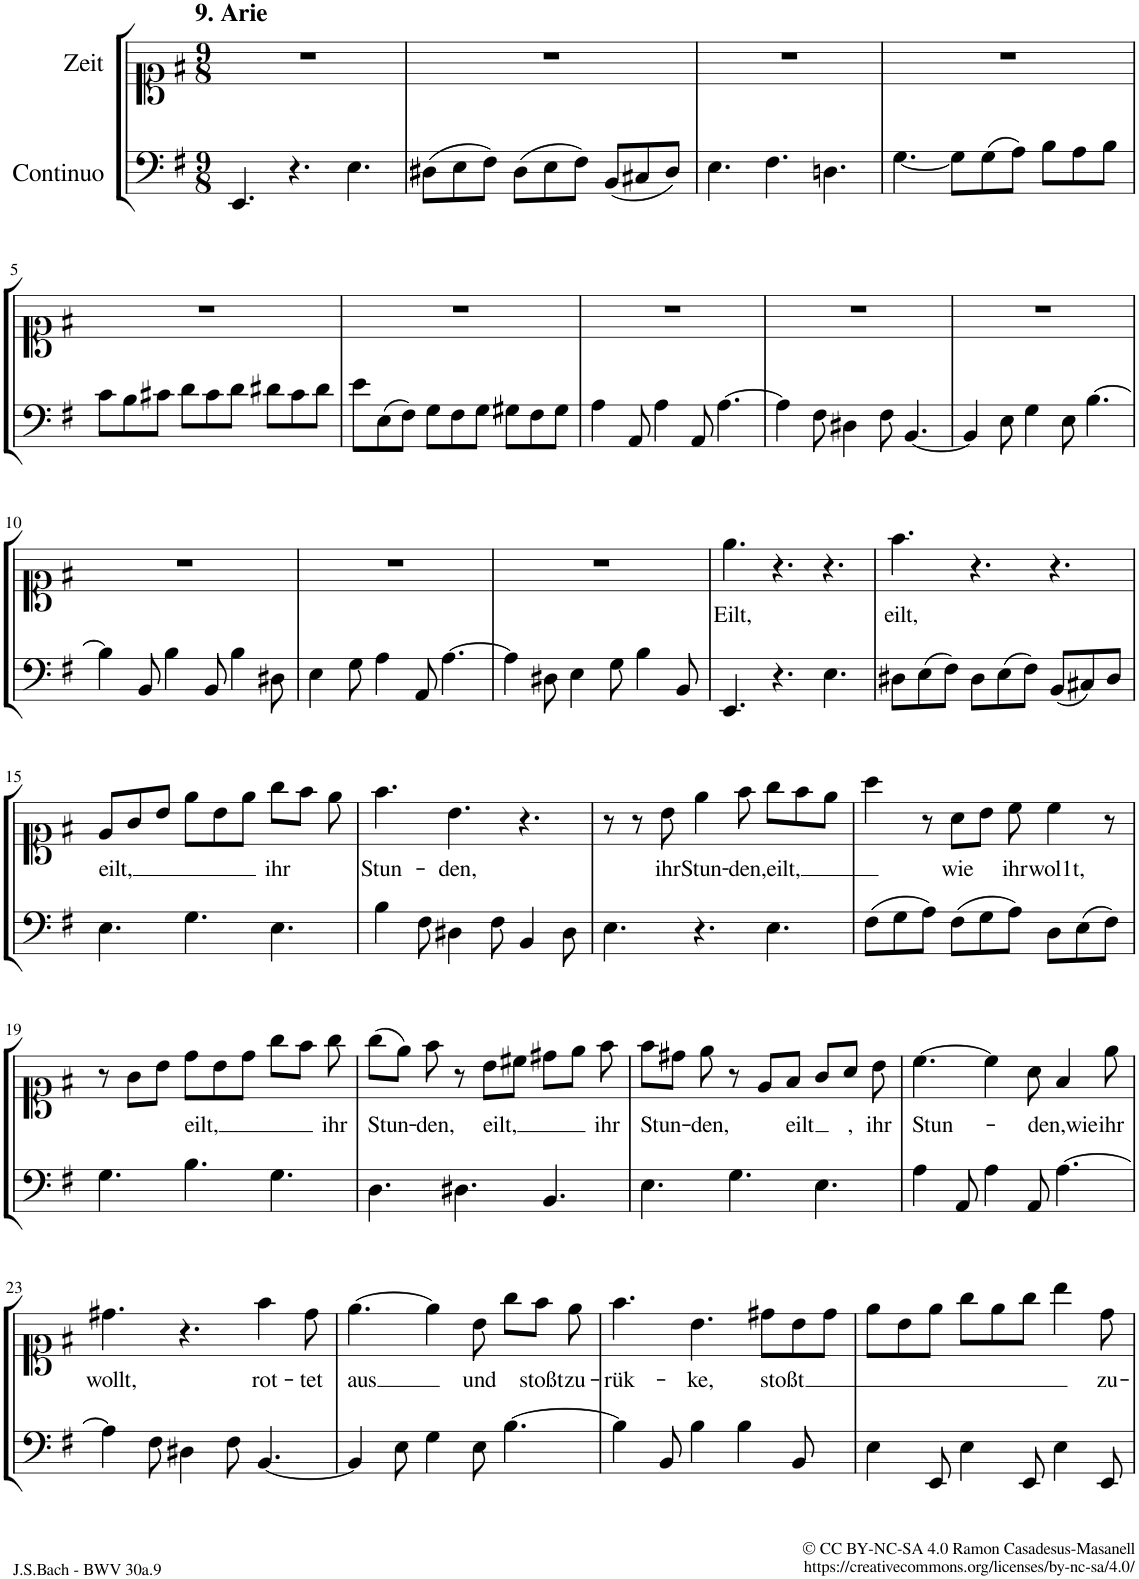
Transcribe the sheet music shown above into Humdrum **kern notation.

**kern	**kern	**text
*part2	*part1	*part1
*staff2	*staff1	*staff1
*I"Continuo	*I"Zeit	*
*clefF4	*clefC1	*
*k[f#]	*k[f#]	*
*M9/8	*M9/8	*
=1	=1	=1
!	!LO:TX:a:B:t=9. Arie	!
4.EE/	8%9r	.
4.r	.	.
4.E\	.	.
=2	=2	=2
(8D#X\L	8%9r	.
8E\	.	.
8F#\J)	.	.
(8D#\L	.	.
8E\	.	.
8F#\J)	.	.
(8BB/L	.	.
8C#X/	.	.
8D#/J)	.	.
=3	=3	=3
4.E\	8%9r	.
4.F#\	.	.
4.Dn\	.	.
=4	=4	=4
[<4.G\	8%9r	.
8G\L]	.	.
(8G\	.	.
8A\J)	.	.
8B\L	.	.
8A\	.	.
8B\J	.	.
!!LO:LB:g=z
=5	=5	=5
8c\L	8%9r	.
8B\	.	.
8c#X\J	.	.
8d\L	.	.
8c#\	.	.
8d\J	.	.
8d#X\L	.	.
8c#\	.	.
8d#\J	.	.
=6	=6	=6
8e\L	8%9r	.
(8E\	.	.
8F#\J)	.	.
8G\L	.	.
8F#\	.	.
8G\J	.	.
8G#X\L	.	.
8F#\	.	.
8G#\J	.	.
=7	=7	=7
4A\	8%9r	.
8AA/	.	.
4A\	.	.
8AA/	.	.
[>4.A\	.	.
=8	=8	=8
4A\]	8%9r	.
8F#\	.	.
4D#X\	.	.
8F#\	.	.
[<4.BB/	.	.
=9	=9	=9
4BB/]	8%9r	.
8E\	.	.
4G\	.	.
8E\	.	.
[>4.B\	.	.
!!LO:LB:g=z
=10	=10	=10
4B\]	8%9r	.
8BB/	.	.
4B\	.	.
8BB/	.	.
4B\	.	.
8D#X\	.	.
=11	=11	=11
4E\	8%9r	.
8G\	.	.
4A\	.	.
8AA/	.	.
[>4.A\	.	.
=12	=12	=12
4A\]	8%9r	.
8D#X\	.	.
4E\	.	.
8G\	.	.
4B\	.	.
8BB/	.	.
=13	=13	=13
!	!	!LO:LY:b
4.EE/	4.ee\	Eilt,
4.r	4.r	.
4.E\	4.r	.
=14	=14	=14
!	!	!LO:LY:b
8D#X\L	4.ff#\	eilt,
(8E\	.	.
8F#\J)	.	.
8D#\L	4.r	.
(8E\	.	.
8F#\J)	.	.
(8BB/L	4.r	.
8C#X/)	.	.
8D#/J	.	.
!!LO:LB:g=z
=15	=15	=15
!	!	!LO:LY:b
4.E\	8e/L	eilt,
.	8g/	.
.	8b/J	.
4.G\	8ee\L	.
.	8b\	.
.	8ee\J	.
!	!	!LO:LY:b
4.E\	8gg\L	ihr
.	8ff#\J	.
.	8ee\	.
=16	=16	=16
!	!	!LO:LY:b
4B\	4.ff#\	Stun-
8F#\	.	.
!	!	!LO:LY:b
4D#X\	4.b\	-den,
8F#\	.	.
4BB/	4.r	.
8D#\	.	.
=17	=17	=17
4.E\	8r	.
.	8r	.
!	!	!LO:LY:b
.	8b\	ihr
!	!	!LO:LY:b
4.r	4ee\	Stun-
!	!	!LO:LY:b
.	8ff#\	den,
!	!	!LO:LY:b
4.E\	8gg\L	eilt,
.	8ff#\	.
.	8ee\J	.
=18	=18	=18
(8F#\L	4aa\	.
8G\	.	.
8A\J)	8r	.
!	!	!LO:LY:b
(8F#\L	8a\L	wie
8G\	8b\J	.
!	!	!LO:LY:b
8A\J)	8cc\	ihr
!	!	!LO:LY:b
8D\L	4cc\	wol1t,
(8E\	.	.
8F#\J)	8r	.
!!LO:LB:g=z
=19	=19	=19
4.G\	8r	.
.	8g\L	.
.	8b\J	.
!	!	!LO:LY:b
4.B\	8dd\L	eilt,
.	8b\	.
.	8dd\J	.
4.G\	8gg\L	.
.	8ff#\J	.
!	!	!LO:LY:b
.	8gg\	ihr
=20	=20	=20
!	!	!LO:LY:b
4.D\	(8gg\L	Stun-
.	8ee\J)	.
!	!	!LO:LY:b
.	8ff#\	-den,
4.D#X\	8r	.
!	!	!LO:LY:b
.	8b\L	eilt,
.	8cc#X\J	.
4.BB/	8dd#X\L	.
.	8ee\J	.
!	!	!LO:LY:b
.	8ff#\	ihr
=21	=21	=21
!	!	!LO:LY:b
4.E\	8ff#\L	Stun-
.	8dd#X\J	.
!	!	!LO:LY:b
.	8ee\	-den,
4.G\	8r	.
.	8e/L	.
!	!	!LO:LY:b
.	8f#/J	eilt
4.E\	8g/L	.
!	!	!LO:LY:b
.	8a/J	,
!	!	!LO:LY:b
.	8b\	ihr
=22	=22	=22
!	!	!LO:LY:b
4A\	[>4.cc\	Stun-
8AA/	.	.
4A\	4cc\]	.
8AA/	8a\	.
!	!	!LO:LY:b
[>4.A\	4f#/	-den,wie
!	!	!LO:LY:b
.	8ee\	ihr
!!LO:LB:g=z
=23	=23	=23
!	!	!LO:LY:b
4A\]	4.dd#X\	wollt,
8F#\	.	.
4D#X\	4.r	.
8F#\	.	.
!	!	!LO:LY:b
[<4.BB/	4ff#\	rot-
!	!	!LO:LY:b
.	8dd#\	-tet
=24	=24	=24
!	!	!LO:LY:b
4BB/]	[>4.ee\	aus
8E\	.	.
4G\	4ee\]	.
!	!	!LO:LY:b
8E\	8b\	und
[>4.B\	8gg\L	.
!	!	!LO:LY:b
.	8ff#\J	stoßt
!	!	!LO:LY:b
.	8ee\	zu-
=25	=25	=25
!	!	!LO:LY:b
4B\]	4.ff#\	-rük-
8BB/	.	.
!	!	!LO:LY:b
4B\	4.b\	-ke,
4B\	.	.
!	!	!LO:LY:b
.	8dd#X\L	stoßt
8BB/	8b\	.
8ryy	8dd#\J	.
=26	=26	=26
4E\	8ee\L	.
.	8b\	.
8EE/	8ee\J	.
4E\	8gg\L	.
.	8ee\	.
8EE/	8gg\J	.
4E\	4bb\	.
!	!	!LO:LY:b
8EE/	8dd\	zu-
=	=	=
*-	*-	*-
